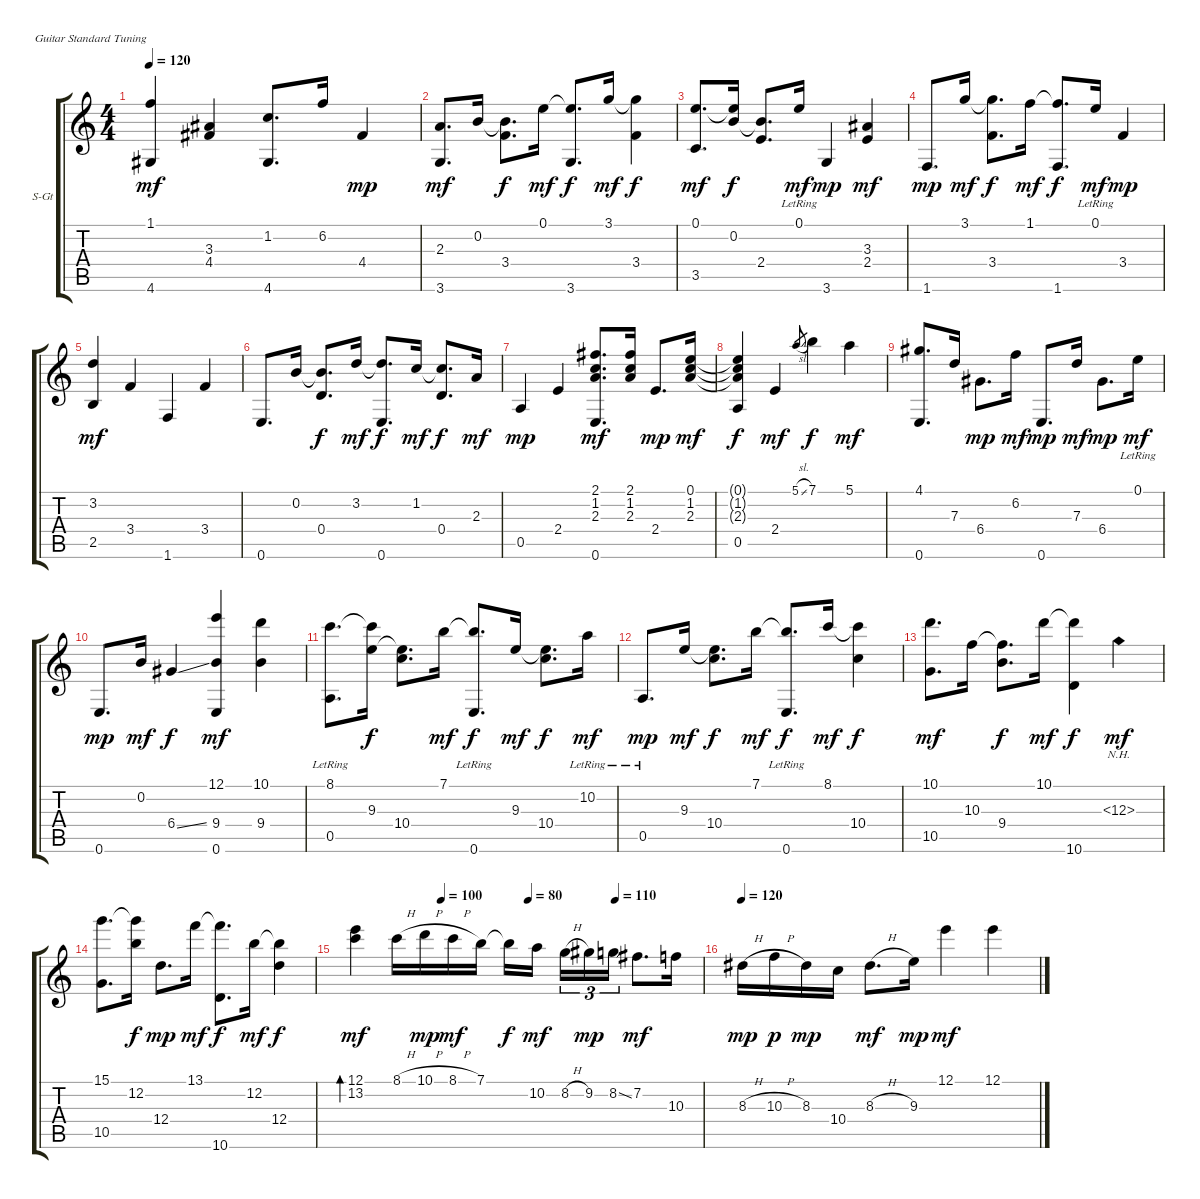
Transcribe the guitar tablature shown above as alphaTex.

\bracketExtendMode groupsimilarinstruments
\firstSystemTrackNameOrientation horizontal
\otherSystemsTrackNameOrientation horizontal
\track ("Acoustic Guitar (steel)" "S-Gt") {instrument acousticguitarsteel}
\staff {score tabs}
\tuning (E4 B3 G3 D3 A2 E2)
\ts (4 4)
\tempo 120
\clef g2
\ks c
(1.1 4.6).4{dy mf} (3.3 4.4).4 (1.2 4.6).8{d} 6.2.16 4.4.4{dy mp} |
(2.3 3.6).8{d dy mf} 0.2.16 (0.2{t} 3.4).8{d dy f} 0.1.16{dy mf} (0.1{t} 3.6).8{d dy f} 3.1.16{dy mf} (3.1{t} 3.4).4{dy f} |
(0.1 3.5).8{d dy mf} (0.1{t} 0.2).16{dy f} (0.2{t} 2.4).8{d} 0.1{lr}.16{dy mf} 3.6.4{dy mp} (3.3 2.4).4{dy mf} |
1.6.8{d dy mp} 3.1.16{dy mf} (3.1{t} 3.4).8{d dy f} 1.1.16{dy mf} (1.1{t} 1.6).8{d dy f} 0.1{lr}.16{dy mf} 3.4.4{dy mp} |
(3.2 2.5).4{dy mf} 3.4.4 1.6.4 3.4.4 |
0.6.8{d} 0.2.16 (0.2{t} 0.4).8{d dy f} 3.2.16{dy mf} (3.2{t} 0.6).8{d dy f} 1.2.16{dy mf} (1.2{t} 0.4).8{d dy f} 2.3.16{dy mf} |
0.5.4{dy mp} 2.4.4 (2.1 1.2 2.3 0.6).8{d dy mf} (2.1 1.2 2.3).16 2.4.8{d dy mp} (0.1 1.2 2.3).16{dy mf} |
(0.1{t} 1.2{t} 2.3{t} 0.5).4{dy f} 2.4.4{dy mf} 5.1{sl}.8{gr} 7.1.4{dy f} 5.1.4{dy mf} |
(4.1 0.6).8{d} 7.3.16 6.4.8{d dy mp} 6.2.16{dy mf} 0.6.8{d dy mp} 7.3.16{dy mf} 6.4.8{d dy mp} 0.1{lr}.16{dy mf} |
0.6.8{d dy mp} 0.2.16{dy mf} 6.4{ss}.4{dy f} (12.1 9.4 0.6).4{dy mf} (10.1 9.4).4 |
(8.1 0.5{lr}).8{d} (8.1{t} 9.3).16{dy f} (9.3{t} 10.4).8{d} 7.1.16{dy mf} (7.1{t} 0.6{lr}).8{d dy f} 9.3.16{dy mf} (9.3{t} 10.4).8{d dy f} 10.2{lr}.16{dy mf} |
0.5{lr}.8{d dy mp} 9.3.16{dy mf} (9.3{t} 10.4).8{d dy f} 7.1.16{dy mf} (7.1{t} 0.6{lr}).8{d dy f} 8.1.16{dy mf} (8.1{t} 10.4).4{dy f} |
(10.1 10.5).8{d dy mf} 10.3.16 (10.3{t} 9.4).8{d dy f} 10.1.16{dy mf} (10.1{t} 10.6).4{dy f} 12.3{nh}.4{dy mf} |
(15.1 10.5).8{d} (15.1{t} 12.2).16{dy f} 12.4.8{d dy mp} 13.1.16{dy mf} (13.1{t} 10.6).8{d dy f} 12.2.16{dy mf} (12.2{t} 12.4).4{dy f} |
\tempo (100 0.25)
\tempo (80 0.5)
\tempo (110 0.75)
(12.1 13.2).4{bd 240 dy mf} 8.1{h}.16 10.1{h}.16{dy mp} 8.1{h}.16{dy mf} 7.1.16 7.1{t}.16{dy f} 10.2.16{dy mf} 8.2{h}.16{tu (3 2)} 9.2.16{tu (3 2) dy mp} 8.2{ss}.16{tu (3 2)} 7.2.8{d dy mf} 10.3.16 |
\tempo 120
8.3{h}.16{dy mp} 10.3{h}.16{dy p} 8.3.16{dy mp} 10.4.16 8.3{h}.8{d dy mf} 9.3.16{dy mp} 12.1.4{dy mf} 12.1.4
